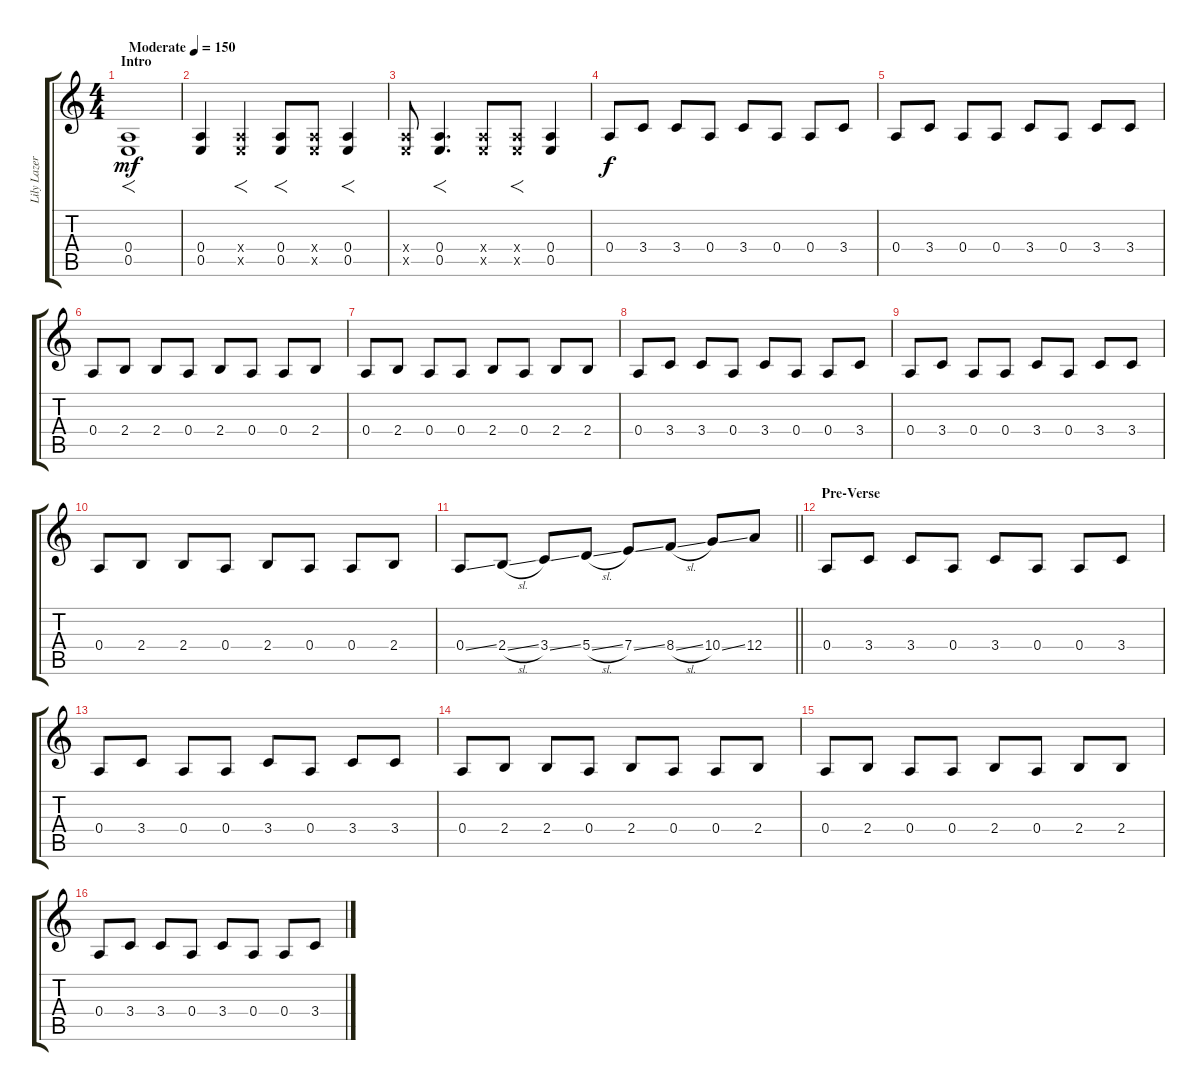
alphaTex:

\track ("Lily Lazer (Guitar)" "Lily Lazer") {instrument distortionguitar}
\staff {score tabs}
\tuning (B3 Gb3 D3 A2 E2 B1) {hide}
\ts (4 4)
\section ("" "Intro")
\tempo (150 "Moderate")
\clef g2
\ks c
(0.4 0.5).1{f dy mf balance 16 instrument distortionguitar} |
(0.4 0.5).4 (0.4{x} 0.5{x}).4{f} (0.4 0.5).8{f} (0.4{x} 0.5{x}).8 (0.4 0.5).4{f} |
(0.4{x} 0.5{x}).8 (0.4 0.5).4{f d} (0.4{x} 0.5{x}).8 (0.4{x} 0.5{x}).8{f} (0.4 0.5).4 |
0.4.8{dy f balance 8} 3.4.8 3.4.8 0.4.8 3.4.8 0.4.8 0.4.8 3.4.8 |
0.4.8 3.4.8 0.4.8 0.4.8 3.4.8 0.4.8 3.4.8 3.4.8 |
0.4.8 2.4.8 2.4.8 0.4.8 2.4.8 0.4.8 0.4.8 2.4.8 |
0.4.8 2.4.8 0.4.8 0.4.8 2.4.8 0.4.8 2.4.8 2.4.8 |
0.4.8 3.4.8 3.4.8 0.4.8 3.4.8 0.4.8 0.4.8 3.4.8 |
0.4.8 3.4.8 0.4.8 0.4.8 3.4.8 0.4.8 3.4.8 3.4.8 |
0.4.8 2.4.8 2.4.8 0.4.8 2.4.8 0.4.8 0.4.8 2.4.8 |
\barLineRight lightlight
0.4{ss}.8 2.4{sl}.8 3.4{ss}.8 5.4{sl}.8 7.4{ss}.8 8.4{sl}.8 10.4{ss}.8 12.4.8 |
\section ("" "Pre-Verse")
0.4.8 3.4.8 3.4.8 0.4.8 3.4.8 0.4.8 0.4.8 3.4.8 |
0.4.8 3.4.8 0.4.8 0.4.8 3.4.8 0.4.8 3.4.8 3.4.8 |
0.4.8 2.4.8 2.4.8 0.4.8 2.4.8 0.4.8 0.4.8 2.4.8 |
0.4.8 2.4.8 0.4.8 0.4.8 2.4.8 0.4.8 2.4.8 2.4.8 |
0.4.8 3.4.8 3.4.8 0.4.8 3.4.8 0.4.8 0.4.8 3.4.8
